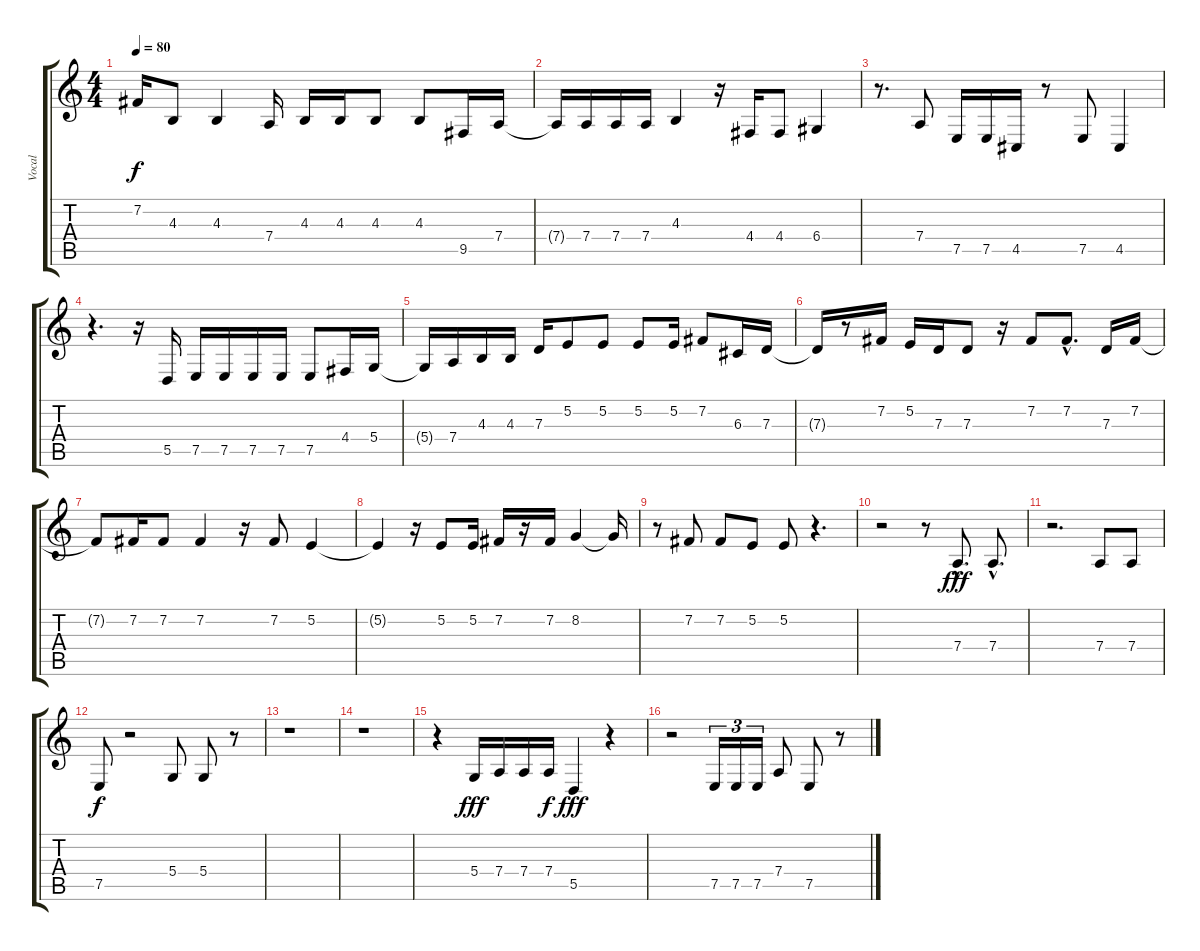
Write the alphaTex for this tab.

\track ("Vocal" "Vocal") {instrument flute}
\staff {score tabs}
\tuning (E4 B3 G3 D3 A2 E2) {hide}
\ts (4 4)
\tempo 80
\clef g2
\ks c
7.2{t}.16{dy f} 4.3.8 4.3.4 7.4.16 4.3.16 4.3.16 4.3.8 4.3.8 9.5.16 7.4.16 |
7.4{t}.16 7.4.16 7.4.16 7.4.16 4.3.4 r.16 4.4.16 4.4.8 6.4.4 |
r.8{d} 7.4.8 7.5.16 7.5.16 4.5.16 r.8 7.5.8 4.5.4 |
r.4{d} r.16 5.5.16 7.5.16 7.5.16 7.5.16 7.5.16 7.5.8 4.4.16 5.4.16 |
5.4{t}.16 7.4.16 4.3.16 4.3.16 7.3.16 5.2.8 5.2.8 5.2.8 5.2.16 7.2.8 6.3.16 7.3.16 |
7.3{t}.16 r.8 7.2.16 5.2.16 7.3.16 7.3.8 r.16 7.2.8 7.2{hac}.8{d} 7.3.16 7.2.16 |
7.2{t}.8 7.2.16 7.2.8 7.2.4 r.16 7.2.8 5.2.4 |
5.2{t}.4 r.16 5.2.8 5.2.16 7.2.16 r.16 7.2.16 8.2.4 8.2{t}.16 |
r.8 7.2.8 7.2.8 5.2.8 5.2.8 r.4{d} |
r.2 r.8 7.4{hac}.8{d dy fff} 7.4{hac}.8{d} |
r.2{d} 7.4.8 7.4.8 |
7.5.8{dy f} r.2 5.4.8 5.4.8 r.8 |
r.1 |
r.1 |
r.4 5.4.16{dy fff} 7.4.16 7.4.16 7.4.16{dy f} 5.5.4{dy fff} r.4 |
r.2 7.5.16{tu (3 2)} 7.5.16{tu (3 2)} 7.5.16{tu (3 2)} 7.4.8 7.5.8 r.8
